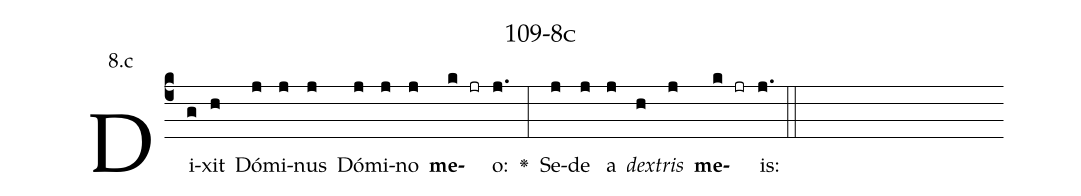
name: 109-8c;
annotation: 8.c;
%%
(c4)Di(g)xit(h) Dó(j)mi(j)nus(j) Dó(j)mi(j)no(j) <b>me</b>(k jr)o:(j.) <v>\greheightstar</v>(:) Se(j)de(j) a(j) <i>dex</i>(h)<i>tris</i>(j) <b>me</b>(k jr)is:(j.) (::)


%E(j) u(j) o(h) u(j) a(k) e.(j.) (::)
